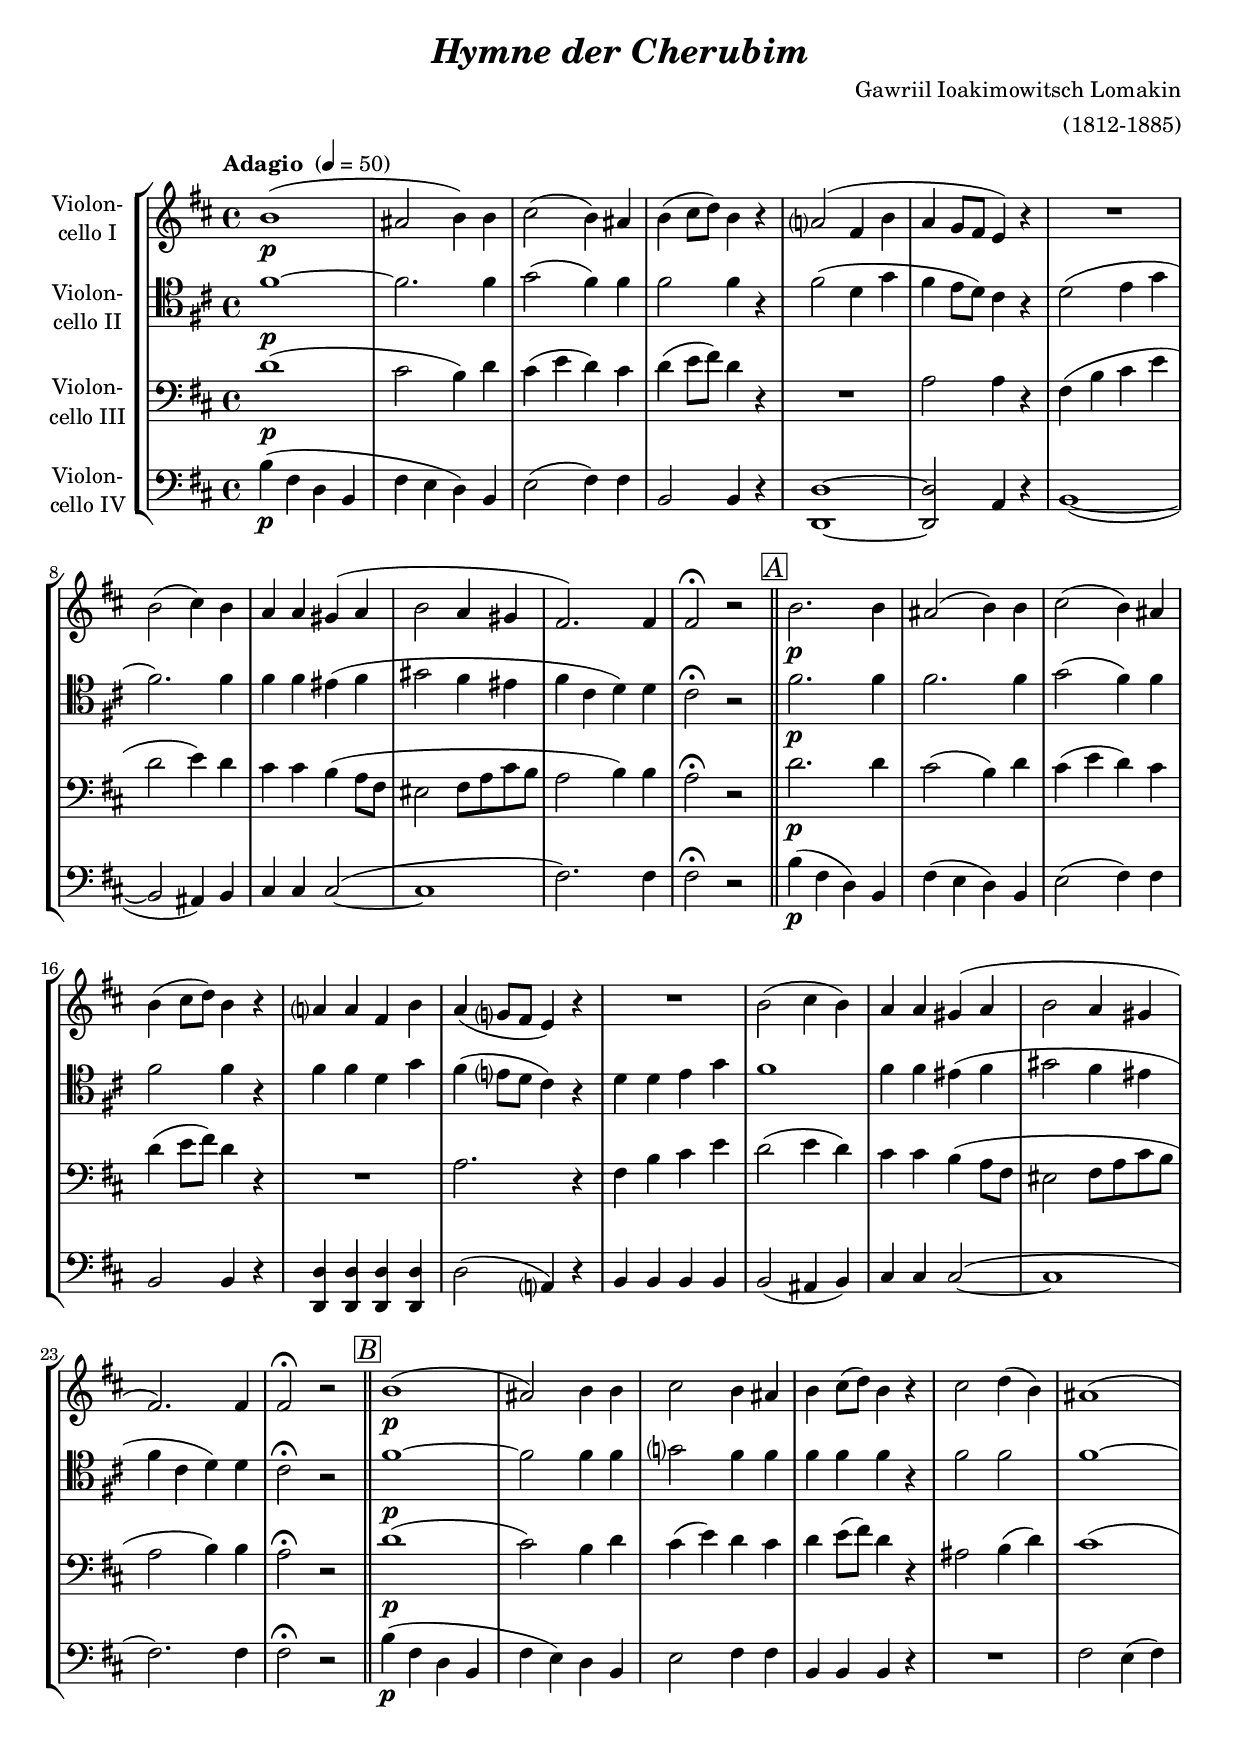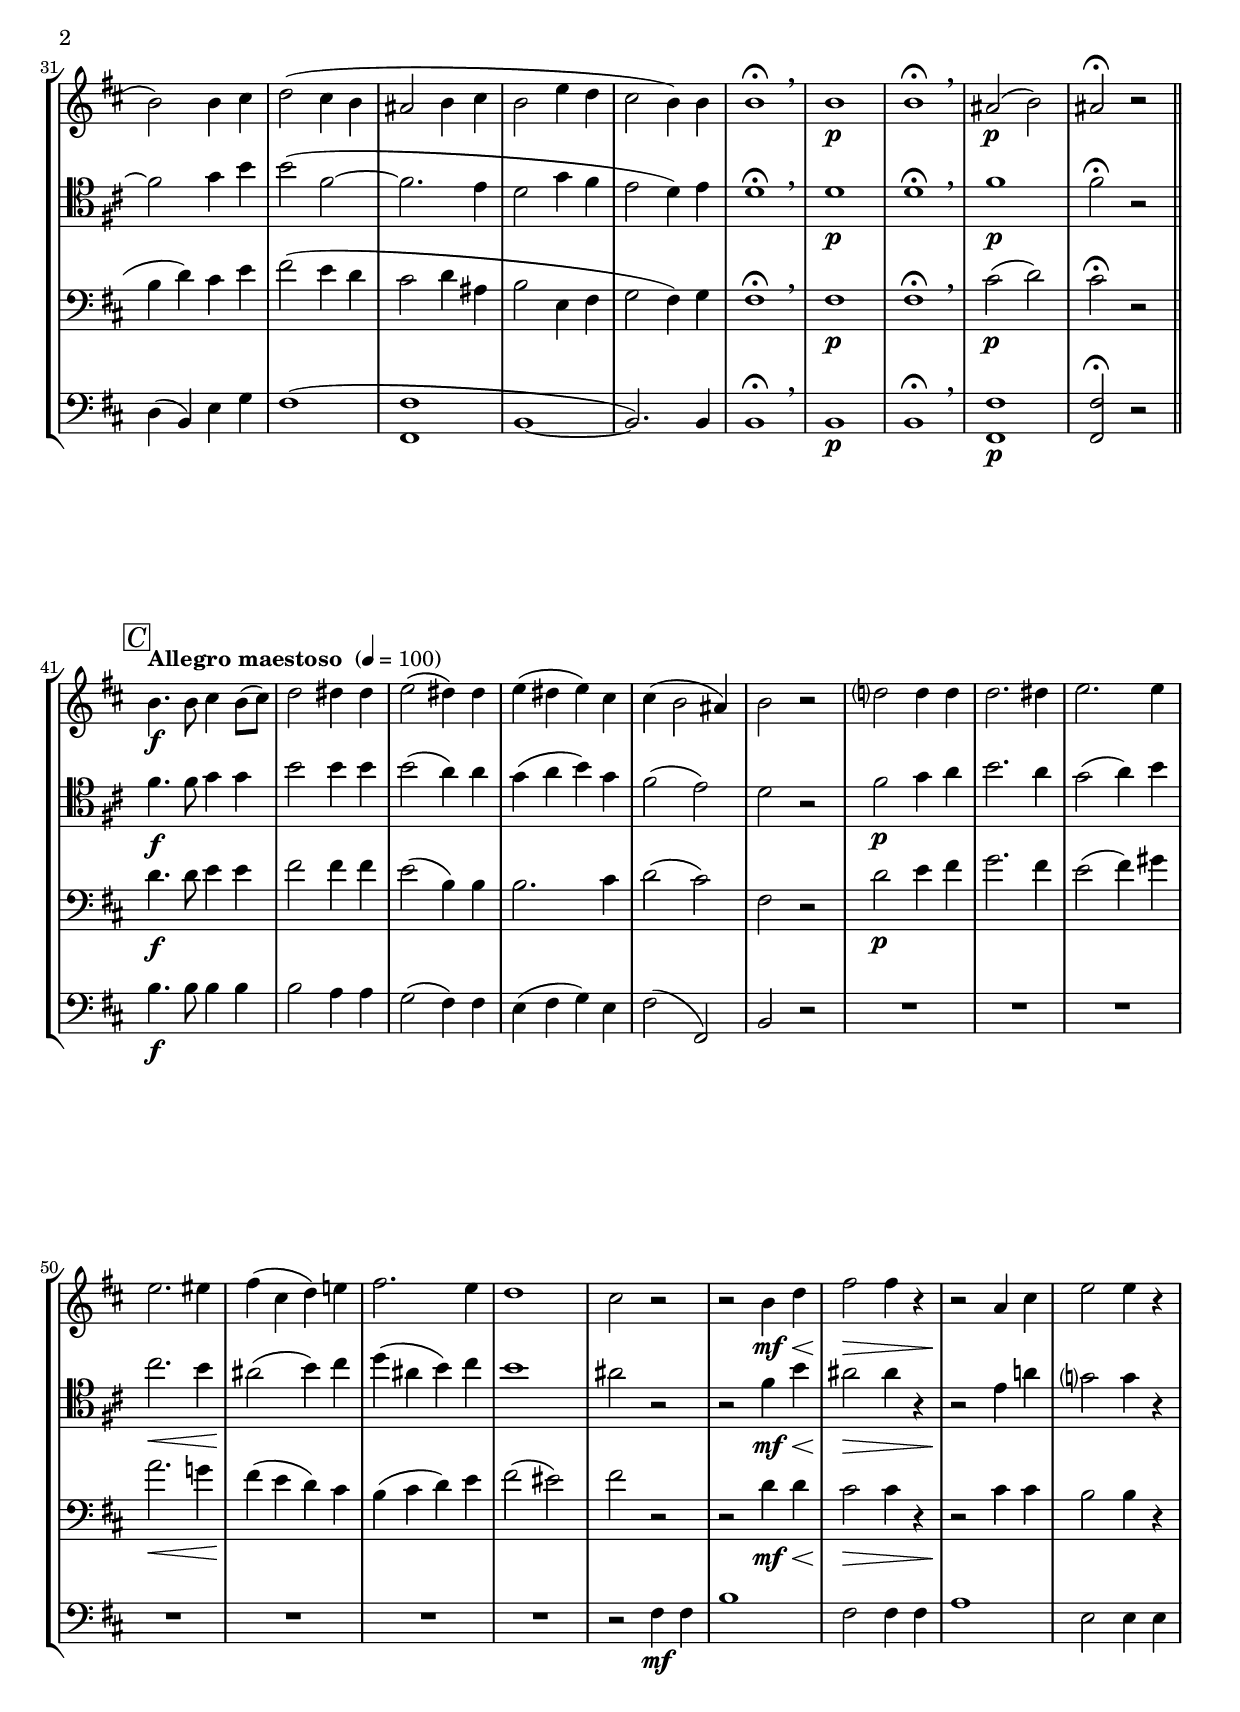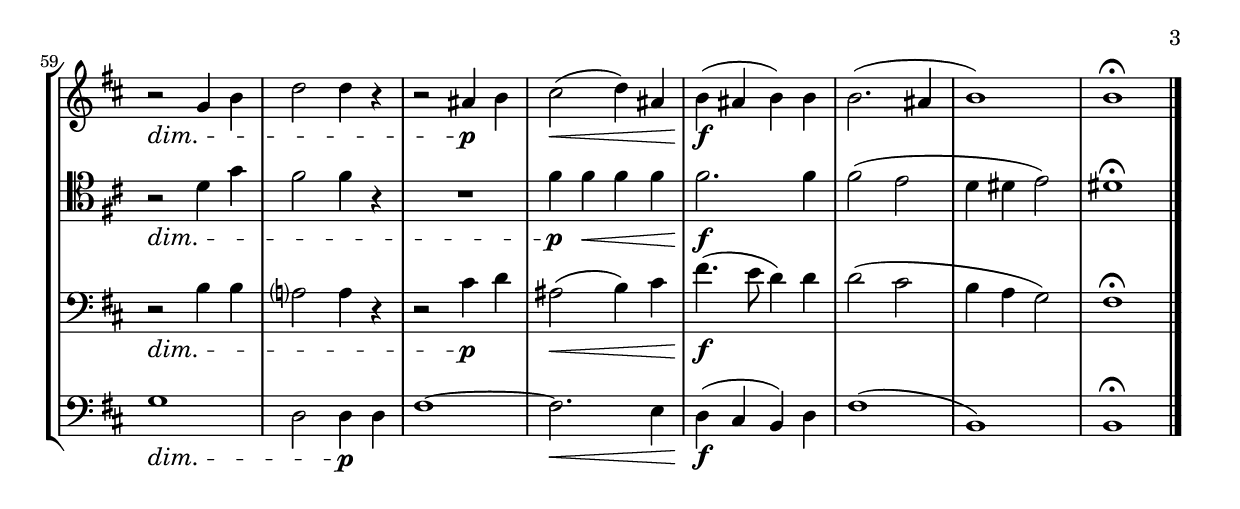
\version "2.18.2"
\include "deutsch.ly"
  
#(set-global-staff-size 19.05)

\header {
  title     = \markup \bold \italic "Hymne der Cherubim"
  composer  = "Gawriil Ioakimowitsch Lomakin"
  arranger  = "(1812-1885)"
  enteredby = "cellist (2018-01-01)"
%  piece     = ""
}

voiceconsts = {
  \key h \minor
  \time 4/4
  \clef "bass"
%  \numericTimeSignature
  \compressFullBarRests
  % Set default beaming for all staves
% \set Timing.beamExceptions = #'()
% \set Timing.baseMoment     = #(ly:make-moment 1 4)
% \set Timing.beatStructure  = #'(1 1 1)
  \tempo "Adagio " 4=50
}

micl = "clarinet"
mifl = "flute"
miob = "oboe"
mifh = "french horn"
misx = "tenor sax"
mist = "string ensemble 1"
miba = "cello"

boxa = { \bar "||" \mark \markup \box \italic "A" }
boxb = { \bar "||" \mark \markup \box \italic "B" }
boxc = { \bar "||" \mark \markup \box \italic "C"
	 \tempo "Allegro maestoso " 4=100 }

va = \relative c'' {
  \voiceconsts
  \clef "treble"

  h1(\p
  ais2 h4) h
  cis2( h4) ais
  h( cis8 d) h4 r
  a?2( fis4 h

  a g8 fis e4) r
  R1
  h'2( cis4) h
  a a gis( a
  h2 a4 gis

  fis2.) fis4
  fis2\fermata r \boxa
  h2.\p h4
  ais2( h4) h
  cis2( h4) ais

  h( cis8 d) h4 r
  a? a fis h
  a( g?8 fis e4) r
  R1

  h'2( cis4 h)
  a a gis( a
  h2 a4 gis
  fis2.) fis4
  fis2\fermata r \boxb

  h1(\p
  ais2) h4 h
  cis2 h4 ais
  h cis8( d) h4 r
  cis2 d4( h)

  ais1(
  h2) h4 cis
  d2( cis4 h
  ais2 h4 cis
  h2 e4 d

  cis2 h4) h
  h1\fermata \breathe
  h\p
  h\fermata \breathe
  ais2(\p h)
  ais\fermata r \boxc

  h4.\f h8 cis4 h8( cis)
  d2 dis4 dis
  e2( dis4) dis
  e( dis e) cis

  cis( h2 ais4)
  h2 r
  d?2 d4 d
  d2. dis4
  e2. e4

  e2. eis4
  fis( cis d) e!
  fis2. e4
  d1
  cis2 r

  r h4\mf\< d
  fis2\!\> fis4 r
  r2\! a,4 cis
  e2 e4 r
  r2\dim g,4 h

  d2 d4 r
  r2 ais4\p h
  cis2(\< d4) ais
  h(\!\f ais h) h

  h2.( ais4
  h1)
  h\fermata \bar "|."
}

vb = \relative c' {
  \voiceconsts
  \clef "tenor"

  fis1~\p
  fis2. fis4
  g2( fis4) fis
  fis2 fis4 r
  fis2( d4 g

  fis e8 d) cis4 r
  d2( e4 g
  fis2.) fis4
  fis fis eis( fis
  gis2 fis4 eis

  fis cis d) d
  cis2\fermata r \boxa
  fis2.\p fis4
  fis2. fis4
  g2( fis4) fis

  fis2 fis4 r
  fis fis d g
  fis( e?8 d cis4) r
  d d e g

  fis1
  fis4 fis eis( fis
  gis2 fis4 eis
  fis cis d) d
  cis2\fermata r \boxb

  fis1~\p
  fis2 fis4 fis
  g?2 fis4 fis
  fis fis fis r
  fis2 fis

  fis1~
  fis2 g4 h
  h2( fis~
  fis2. e4
  d2 g4 fis

  e2 d4) e
  d1\fermata \breathe
  d\p
  d\fermata \breathe
  fis\p
  fis2\fermata r \boxc

  fis4.\f fis8 g4 g
  h2 h4 h
  h2( a4) a
  g( a h) g
  fis2( e)

  d r
  fis\p g4 a
  h2. a4
  g2( a4) h

  cis2.\< h4
  ais2(\! h4) cis
  d( ais h) cis
  h1
  ais2 r
  r fis4\mf\< h

  ais2\!\> ais4 r
  r2\! e4 a!
  g?2 g4 r
  r2\dim d4 g
  fis2 fis4 r

  R1
  fis4\p fis\< fis fis
  fis2.\!\f fis4
  fis2( e
  d4 dis e2)
  dis1\fermata \bar "|."
}

vc = \relative c' {
  \voiceconsts

  d1(\p
  cis2 h4) d
  cis( e d) cis
  d( e8 fis) d4 r
  R1

  a2 a4 r
  fis( h cis e
  d2 e4) d
  cis cis h( a8 fis

  eis2 fis8 a cis h
  a2 h4) h
  a2\fermata r \boxa
  d2.\p d4
  cis2( h4) d

  cis( e d) cis
  d( e8 fis) d4 r
  R1
  a2. r4
  fis h cis e

  d2( e4 d)
  cis cis h( a8 fis
  eis2 fis8 a cis h
  a2 h4) h

  a2\fermata r \boxb
  d1(\p
  cis2) h4 d
  cis( e) d cis
  d e8( fis) d4 r

  ais2 h4( d)
  cis1(
  h4 d) cis e
  fis2( e4 d
  cis2 d4 ais

  h2 e,4 fis
  g2 fis4) g
  fis1\fermata \breathe
  fis1\p
  fis\fermata \breathe
  cis'2(\p d)

  cis\fermata r \boxc
  d4.\f d8 e4 e
  fis2 fis4 fis
  e2( h4) h
  h2. cis4

  d2( cis)
  fis, r
  d'\p e4 fis
  g2. fis4
  e2( fis4) gis
  a2.\< g!4

  fis(\! e d) cis
  h( cis d) e
  fis2( eis)
  fis r
  r2 d4\mf\< d

  cis2\!\> cis4 r
  r2\! cis4 cis
  h2 h4 r
  r2\dim h4 h
  a?2 a4 r

  r2 cis4\p d
  ais2(\< h4) cis
  fis4.(\!\f e8 d4) d
  d2( cis
  h4 a g2)
  fis1\fermata \bar "|."
}

vd = \relative c' {
  \voiceconsts

  h4(\p fis d h
  fis' e d) h
  e2( fis4) fis
  h,2 h4 r
  <d, d'>1~

  <d d'>2 a'4 r
  h1(~
  h2 ais4) h
  cis cis cis2(~
  cis1

  fis2.) fis4
  fis2\fermata r \boxa
  h4(\p fis d) h
  fis'( e d) h
  e2( fis4) fis

  h,2 h4 r
  <d, d'> <d d'> <d d'> <d d'>
  d'2( a?4) r
  h h h h

  h2( ais4 h)
  cis cis cis2(~
  cis1
  fis2.) fis4
  fis2\fermata r \boxb

  h4(\p fis d h
  fis' e) d h
  e2 fis4 fis
  h, h h r
  R1

  fis'2 e4( fis)
  d( h) e g
  fis1(
  <fis, fis'>
  h~
  h2.) h4
  h1\fermata \breathe

  h\p
  h\fermata \breathe
  <fis fis'>\p
  <fis fis'>2\fermata r \boxc
  h'4.\f h8 h4 h

  h2 a4 a
  g2( fis4) fis
  e( fis g) e
  fis2( fis,)
  h r

  R1*7
  r2 fis'4\mf fis
  h1
  fis2 fis4 fis
  a1

  e2 e4 e
  g1\dim
  d2 d4\p d
  fis1~
  fis2.\< e4

  d(\!\f cis h) d
  fis1(
  h,)
  h\fermata \bar "|."
}


music = \new StaffGroup <<  
      \new Staff {
	\set Staff.midiInstrument = \miba
	\set Staff.instrumentName = \markup \center-column { "Violon-" "cello I" }
	\transpose h h { \va }
      }
  
      \new Staff {
	\set Staff.midiInstrument = \miba
	\set Staff.instrumentName = \markup \center-column { "Violon-" "cello II" }
	\transpose h h { \vb }
      }
  
      \new Staff {
	\set Staff.midiInstrument = \miba
	\set Staff.instrumentName = \markup \center-column { "Violon-" "cello III" }
	\transpose h h { \vc }
      }
  
      \new Staff {
	\set Staff.midiInstrument = \miba
	\set Staff.instrumentName = \markup \center-column { "Violon-" "cello IV" }
	\transpose h h { \vd }
      }
>>

\book {
  \score {
    \music
    \layout {}
  }

  \score {
    \unfoldRepeats \music

    \midi {
      \context {
        \Score
      }
    }
  }
}
